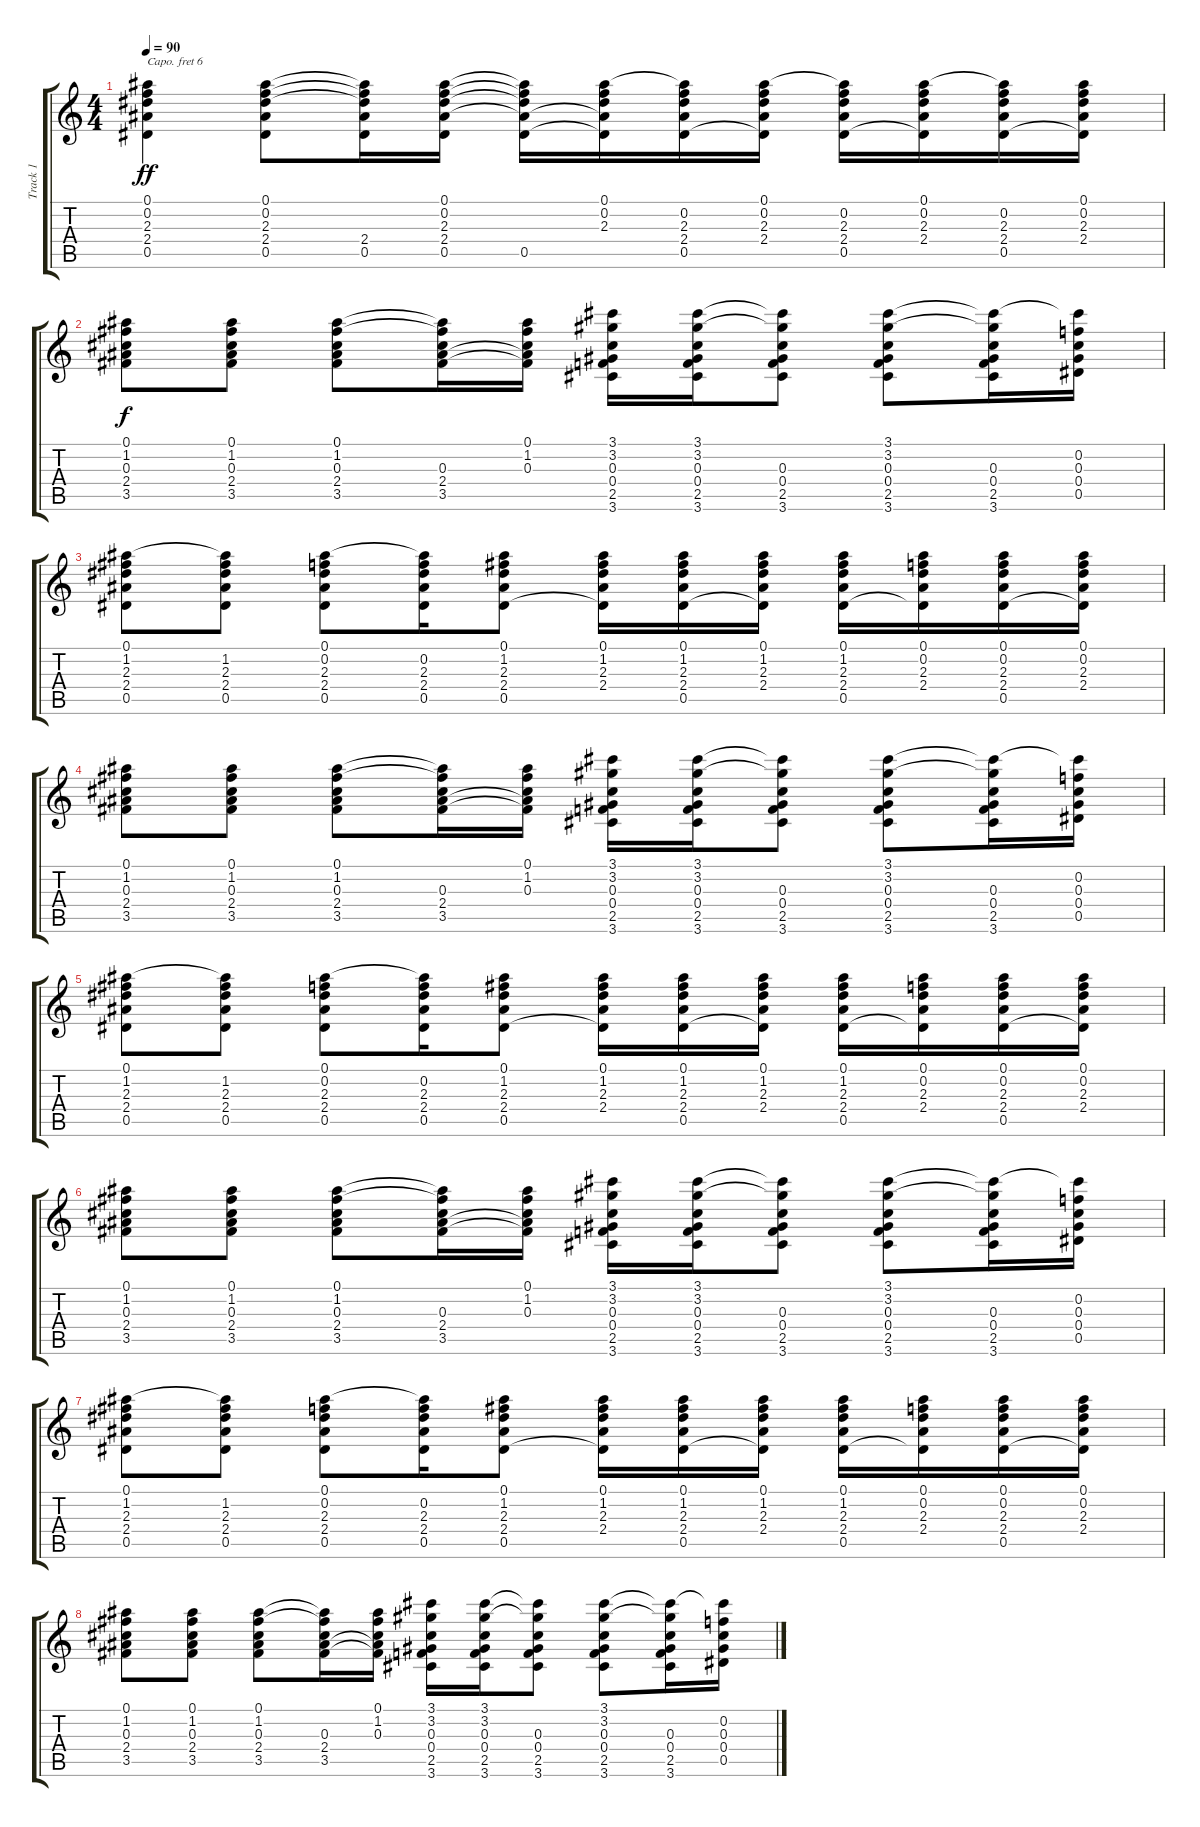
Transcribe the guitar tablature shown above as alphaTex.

\track ("Track 1" "Track 1") {instrument acousticguitarnylon}
\staff {score tabs}
\capo 6
\tuning (E4 B3 G3 D3 A2 E2) {hide}
\ts (4 4)
\tempo 90
\clef g2
\ks c
(0.1 0.2 2.3 2.4 0.5).4{dy ff} (0.1 0.2 2.3 2.4 0.5).8 (0.1{t} 0.2{t} 2.3{t} 2.4 0.5).16 (0.1 0.2 2.3 2.4 0.5).16 (0.1{t} 0.2{t} 2.3{t} 2.4{t} 0.5).16 (0.1 0.2 2.3 2.4{t} 0.5{t}).16 (0.1{t} 0.2 2.3 2.4 0.5).16 (0.1 0.2 2.3 2.4 0.5{t}).16 (0.1{t} 0.2 2.3 2.4 0.5).16 (0.1 0.2 2.3 2.4 0.5{t}).16 (0.1{t} 0.2 2.3 2.4 0.5).16 (0.1 0.2 2.3 2.4 0.5{t}).16 |
(0.1 1.2 0.3 2.4 3.5).8{dy f} (0.1 1.2 0.3 2.4 3.5).8 (0.1 1.2 0.3 2.4 3.5).8 (0.1{t} 1.2{t} 0.3 2.4 3.5).16 (0.1 1.2 0.3 2.4{t} 3.5{t}).16 (3.1 3.2 0.3 0.4 2.5 3.6).16 (3.1 3.2 0.3 0.4 2.5 3.6).16 (3.1{t} 3.2{t} 0.3 0.4 2.5 3.6).8 (3.1 3.2 0.3 0.4 2.5 3.6).8 (3.1{t} 3.2{t} 0.3 0.4 2.5 3.6).16 (3.1{t} 0.2 0.3 0.4 0.5).16 |
(0.1 1.2 2.3 2.4 0.5).8 (0.1{t} 1.2 2.3 2.4 0.5).8 (0.1 0.2 2.3 2.4 0.5).8 (0.1{t} 0.2 2.3 2.4 0.5).16 (0.1 1.2 2.3 2.4 0.5).8 (0.1 1.2 2.3 2.4 0.5{t}).16 (0.1 1.2 2.3 2.4 0.5).16 (0.1 1.2 2.3 2.4 0.5{t}).16 (0.1 1.2 2.3 2.4 0.5).16 (0.1 0.2 2.3 2.4 0.5{t}).16 (0.1 0.2 2.3 2.4 0.5).16 (0.1 0.2 2.3 2.4 0.5{t}).16 |
(0.1 1.2 0.3 2.4 3.5).8 (0.1 1.2 0.3 2.4 3.5).8 (0.1 1.2 0.3 2.4 3.5).8 (0.1{t} 1.2{t} 0.3 2.4 3.5).16 (0.1 1.2 0.3 2.4{t} 3.5{t}).16 (3.1 3.2 0.3 0.4 2.5 3.6).16 (3.1 3.2 0.3 0.4 2.5 3.6).16 (3.1{t} 3.2{t} 0.3 0.4 2.5 3.6).8 (3.1 3.2 0.3 0.4 2.5 3.6).8 (3.1{t} 3.2{t} 0.3 0.4 2.5 3.6).16 (3.1{t} 0.2 0.3 0.4 0.5).16 |
(0.1 1.2 2.3 2.4 0.5).8 (0.1{t} 1.2 2.3 2.4 0.5).8 (0.1 0.2 2.3 2.4 0.5).8 (0.1{t} 0.2 2.3 2.4 0.5).16 (0.1 1.2 2.3 2.4 0.5).8 (0.1 1.2 2.3 2.4 0.5{t}).16 (0.1 1.2 2.3 2.4 0.5).16 (0.1 1.2 2.3 2.4 0.5{t}).16 (0.1 1.2 2.3 2.4 0.5).16 (0.1 0.2 2.3 2.4 0.5{t}).16 (0.1 0.2 2.3 2.4 0.5).16 (0.1 0.2 2.3 2.4 0.5{t}).16 |
(0.1 1.2 0.3 2.4 3.5).8 (0.1 1.2 0.3 2.4 3.5).8 (0.1 1.2 0.3 2.4 3.5).8 (0.1{t} 1.2{t} 0.3 2.4 3.5).16 (0.1 1.2 0.3 2.4{t} 3.5{t}).16 (3.1 3.2 0.3 0.4 2.5 3.6).16 (3.1 3.2 0.3 0.4 2.5 3.6).16 (3.1{t} 3.2{t} 0.3 0.4 2.5 3.6).8 (3.1 3.2 0.3 0.4 2.5 3.6).8 (3.1{t} 3.2{t} 0.3 0.4 2.5 3.6).16 (3.1{t} 0.2 0.3 0.4 0.5).16 |
(0.1 1.2 2.3 2.4 0.5).8 (0.1{t} 1.2 2.3 2.4 0.5).8 (0.1 0.2 2.3 2.4 0.5).8 (0.1{t} 0.2 2.3 2.4 0.5).16 (0.1 1.2 2.3 2.4 0.5).8 (0.1 1.2 2.3 2.4 0.5{t}).16 (0.1 1.2 2.3 2.4 0.5).16 (0.1 1.2 2.3 2.4 0.5{t}).16 (0.1 1.2 2.3 2.4 0.5).16 (0.1 0.2 2.3 2.4 0.5{t}).16 (0.1 0.2 2.3 2.4 0.5).16 (0.1 0.2 2.3 2.4 0.5{t}).16 |
(0.1 1.2 0.3 2.4 3.5).8 (0.1 1.2 0.3 2.4 3.5).8 (0.1 1.2 0.3 2.4 3.5).8 (0.1{t} 1.2{t} 0.3 2.4 3.5).16 (0.1 1.2 0.3 2.4{t} 3.5{t}).16 (3.1 3.2 0.3 0.4 2.5 3.6).16 (3.1 3.2 0.3 0.4 2.5 3.6).16 (3.1{t} 3.2{t} 0.3 0.4 2.5 3.6).8 (3.1 3.2 0.3 0.4 2.5 3.6).8 (3.1{t} 3.2{t} 0.3 0.4 2.5 3.6).16 (3.1{t} 0.2 0.3 0.4 0.5).16
